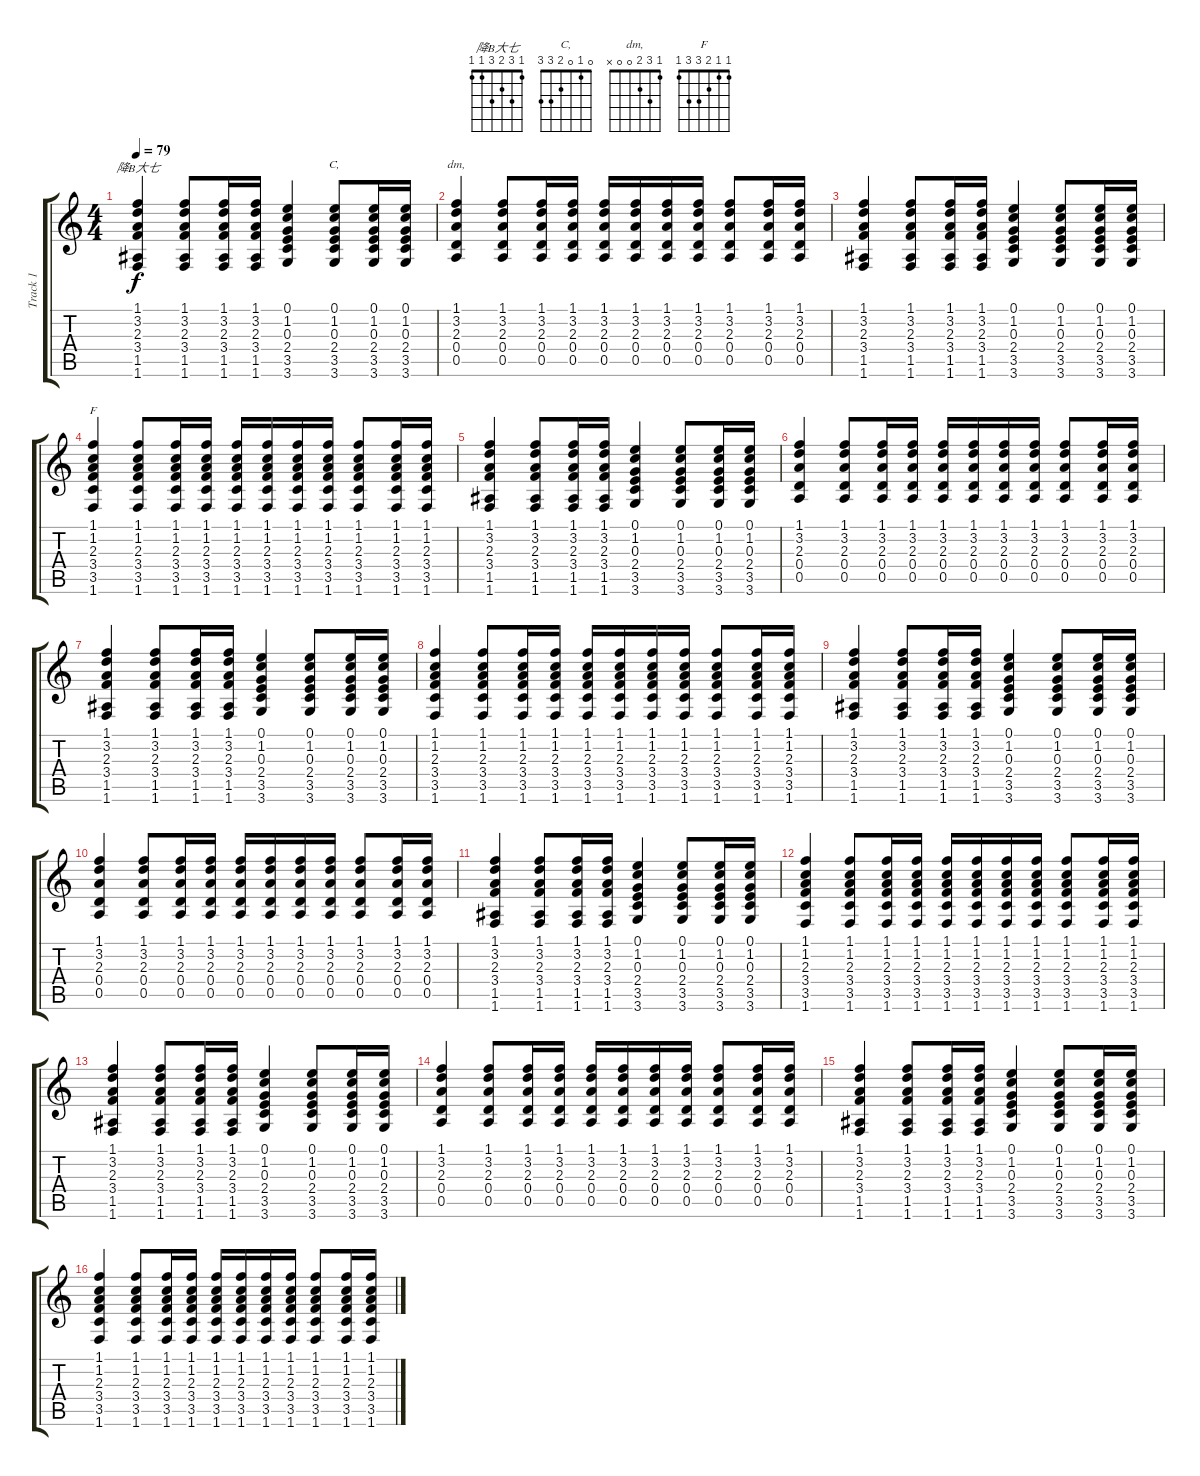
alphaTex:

\track ("Track 1" "Track 1") {instrument acousticguitarnylon}
\staff {score tabs}
\tuning (E4 B3 G3 D3 A2 E2) {hide}
\chord ("降B大七" 1 3 2 3 1 1)
\chord ("C," 0 1 0 2 3 3)
\chord ("dm," 1 3 2 0 0 x)
\chord ("F" 1 1 2 3 3 1)
\ts (4 4)
\tempo 79
\clef g2
\ks c
(1.1 3.2 2.3 3.4 1.5 1.6).4{ch "降B大七" dy f instrument acousticguitarnylon} (1.1 3.2 2.3 3.4 1.5 1.6).8 (1.1 3.2 2.3 3.4 1.5 1.6).16 (1.1 3.2 2.3 3.4 1.5 1.6).16 (0.1 1.2 0.3 2.4 3.5 3.6).4 (0.1 1.2 0.3 2.4 3.5 3.6).8{ch "C,"} (0.1 1.2 0.3 2.4 3.5 3.6).16 (0.1 1.2 0.3 2.4 3.5 3.6).16 |
(1.1 3.2 2.3 0.4 0.5).4{ch "dm,"} (1.1 3.2 2.3 0.4 0.5).8 (1.1 3.2 2.3 0.4 0.5).16 (1.1 3.2 2.3 0.4 0.5).16 (1.1 3.2 2.3 0.4 0.5).16 (1.1 3.2 2.3 0.4 0.5).16 (1.1 3.2 2.3 0.4 0.5).16 (1.1 3.2 2.3 0.4 0.5).16 (1.1 3.2 2.3 0.4 0.5).8 (1.1 3.2 2.3 0.4 0.5).16 (1.1 3.2 2.3 0.4 0.5).16 |
(1.1 3.2 2.3 3.4 1.5 1.6).4 (1.1 3.2 2.3 3.4 1.5 1.6).8 (1.1 3.2 2.3 3.4 1.5 1.6).16 (1.1 3.2 2.3 3.4 1.5 1.6).16 (0.1 1.2 0.3 2.4 3.5 3.6).4 (0.1 1.2 0.3 2.4 3.5 3.6).8 (0.1 1.2 0.3 2.4 3.5 3.6).16 (0.1 1.2 0.3 2.4 3.5 3.6).16 |
(1.1 1.2 2.3 3.4 3.5 1.6).4{ch "F"} (1.1 1.2 2.3 3.4 3.5 1.6).8 (1.1 1.2 2.3 3.4 3.5 1.6).16 (1.1 1.2 2.3 3.4 3.5 1.6).16 (1.1 1.2 2.3 3.4 3.5 1.6).16 (1.1 1.2 2.3 3.4 3.5 1.6).16 (1.1 1.2 2.3 3.4 3.5 1.6).16 (1.1 1.2 2.3 3.4 3.5 1.6).16 (1.1 1.2 2.3 3.4 3.5 1.6).8 (1.1 1.2 2.3 3.4 3.5 1.6).16 (1.1 1.2 2.3 3.4 3.5 1.6).16 |
(1.1 3.2 2.3 3.4 1.5 1.6).4 (1.1 3.2 2.3 3.4 1.5 1.6).8 (1.1 3.2 2.3 3.4 1.5 1.6).16 (1.1 3.2 2.3 3.4 1.5 1.6).16 (0.1 1.2 0.3 2.4 3.5 3.6).4 (0.1 1.2 0.3 2.4 3.5 3.6).8 (0.1 1.2 0.3 2.4 3.5 3.6).16 (0.1 1.2 0.3 2.4 3.5 3.6).16 |
(1.1 3.2 2.3 0.4 0.5).4 (1.1 3.2 2.3 0.4 0.5).8 (1.1 3.2 2.3 0.4 0.5).16 (1.1 3.2 2.3 0.4 0.5).16 (1.1 3.2 2.3 0.4 0.5).16 (1.1 3.2 2.3 0.4 0.5).16 (1.1 3.2 2.3 0.4 0.5).16 (1.1 3.2 2.3 0.4 0.5).16 (1.1 3.2 2.3 0.4 0.5).8 (1.1 3.2 2.3 0.4 0.5).16 (1.1 3.2 2.3 0.4 0.5).16 |
(1.1 3.2 2.3 3.4 1.5 1.6).4 (1.1 3.2 2.3 3.4 1.5 1.6).8 (1.1 3.2 2.3 3.4 1.5 1.6).16 (1.1 3.2 2.3 3.4 1.5 1.6).16 (0.1 1.2 0.3 2.4 3.5 3.6).4 (0.1 1.2 0.3 2.4 3.5 3.6).8 (0.1 1.2 0.3 2.4 3.5 3.6).16 (0.1 1.2 0.3 2.4 3.5 3.6).16 |
(1.1 1.2 2.3 3.4 3.5 1.6).4 (1.1 1.2 2.3 3.4 3.5 1.6).8 (1.1 1.2 2.3 3.4 3.5 1.6).16 (1.1 1.2 2.3 3.4 3.5 1.6).16 (1.1 1.2 2.3 3.4 3.5 1.6).16 (1.1 1.2 2.3 3.4 3.5 1.6).16 (1.1 1.2 2.3 3.4 3.5 1.6).16 (1.1 1.2 2.3 3.4 3.5 1.6).16 (1.1 1.2 2.3 3.4 3.5 1.6).8 (1.1 1.2 2.3 3.4 3.5 1.6).16 (1.1 1.2 2.3 3.4 3.5 1.6).16 |
(1.1 3.2 2.3 3.4 1.5 1.6).4 (1.1 3.2 2.3 3.4 1.5 1.6).8 (1.1 3.2 2.3 3.4 1.5 1.6).16 (1.1 3.2 2.3 3.4 1.5 1.6).16 (0.1 1.2 0.3 2.4 3.5 3.6).4 (0.1 1.2 0.3 2.4 3.5 3.6).8 (0.1 1.2 0.3 2.4 3.5 3.6).16 (0.1 1.2 0.3 2.4 3.5 3.6).16 |
(1.1 3.2 2.3 0.4 0.5).4 (1.1 3.2 2.3 0.4 0.5).8 (1.1 3.2 2.3 0.4 0.5).16 (1.1 3.2 2.3 0.4 0.5).16 (1.1 3.2 2.3 0.4 0.5).16 (1.1 3.2 2.3 0.4 0.5).16 (1.1 3.2 2.3 0.4 0.5).16 (1.1 3.2 2.3 0.4 0.5).16 (1.1 3.2 2.3 0.4 0.5).8 (1.1 3.2 2.3 0.4 0.5).16 (1.1 3.2 2.3 0.4 0.5).16 |
(1.1 3.2 2.3 3.4 1.5 1.6).4 (1.1 3.2 2.3 3.4 1.5 1.6).8 (1.1 3.2 2.3 3.4 1.5 1.6).16 (1.1 3.2 2.3 3.4 1.5 1.6).16 (0.1 1.2 0.3 2.4 3.5 3.6).4 (0.1 1.2 0.3 2.4 3.5 3.6).8 (0.1 1.2 0.3 2.4 3.5 3.6).16 (0.1 1.2 0.3 2.4 3.5 3.6).16 |
(1.1 1.2 2.3 3.4 3.5 1.6).4 (1.1 1.2 2.3 3.4 3.5 1.6).8 (1.1 1.2 2.3 3.4 3.5 1.6).16 (1.1 1.2 2.3 3.4 3.5 1.6).16 (1.1 1.2 2.3 3.4 3.5 1.6).16 (1.1 1.2 2.3 3.4 3.5 1.6).16 (1.1 1.2 2.3 3.4 3.5 1.6).16 (1.1 1.2 2.3 3.4 3.5 1.6).16 (1.1 1.2 2.3 3.4 3.5 1.6).8 (1.1 1.2 2.3 3.4 3.5 1.6).16 (1.1 1.2 2.3 3.4 3.5 1.6).16 |
(1.1 3.2 2.3 3.4 1.5 1.6).4 (1.1 3.2 2.3 3.4 1.5 1.6).8 (1.1 3.2 2.3 3.4 1.5 1.6).16 (1.1 3.2 2.3 3.4 1.5 1.6).16 (0.1 1.2 0.3 2.4 3.5 3.6).4 (0.1 1.2 0.3 2.4 3.5 3.6).8 (0.1 1.2 0.3 2.4 3.5 3.6).16 (0.1 1.2 0.3 2.4 3.5 3.6).16 |
(1.1 3.2 2.3 0.4 0.5).4 (1.1 3.2 2.3 0.4 0.5).8 (1.1 3.2 2.3 0.4 0.5).16 (1.1 3.2 2.3 0.4 0.5).16 (1.1 3.2 2.3 0.4 0.5).16 (1.1 3.2 2.3 0.4 0.5).16 (1.1 3.2 2.3 0.4 0.5).16 (1.1 3.2 2.3 0.4 0.5).16 (1.1 3.2 2.3 0.4 0.5).8 (1.1 3.2 2.3 0.4 0.5).16 (1.1 3.2 2.3 0.4 0.5).16 |
(1.1 3.2 2.3 3.4 1.5 1.6).4 (1.1 3.2 2.3 3.4 1.5 1.6).8 (1.1 3.2 2.3 3.4 1.5 1.6).16 (1.1 3.2 2.3 3.4 1.5 1.6).16 (0.1 1.2 0.3 2.4 3.5 3.6).4 (0.1 1.2 0.3 2.4 3.5 3.6).8 (0.1 1.2 0.3 2.4 3.5 3.6).16 (0.1 1.2 0.3 2.4 3.5 3.6).16 |
(1.1 1.2 2.3 3.4 3.5 1.6).4 (1.1 1.2 2.3 3.4 3.5 1.6).8 (1.1 1.2 2.3 3.4 3.5 1.6).16 (1.1 1.2 2.3 3.4 3.5 1.6).16 (1.1 1.2 2.3 3.4 3.5 1.6).16 (1.1 1.2 2.3 3.4 3.5 1.6).16 (1.1 1.2 2.3 3.4 3.5 1.6).16 (1.1 1.2 2.3 3.4 3.5 1.6).16 (1.1 1.2 2.3 3.4 3.5 1.6).8 (1.1 1.2 2.3 3.4 3.5 1.6).16 (1.1 1.2 2.3 3.4 3.5 1.6).16
